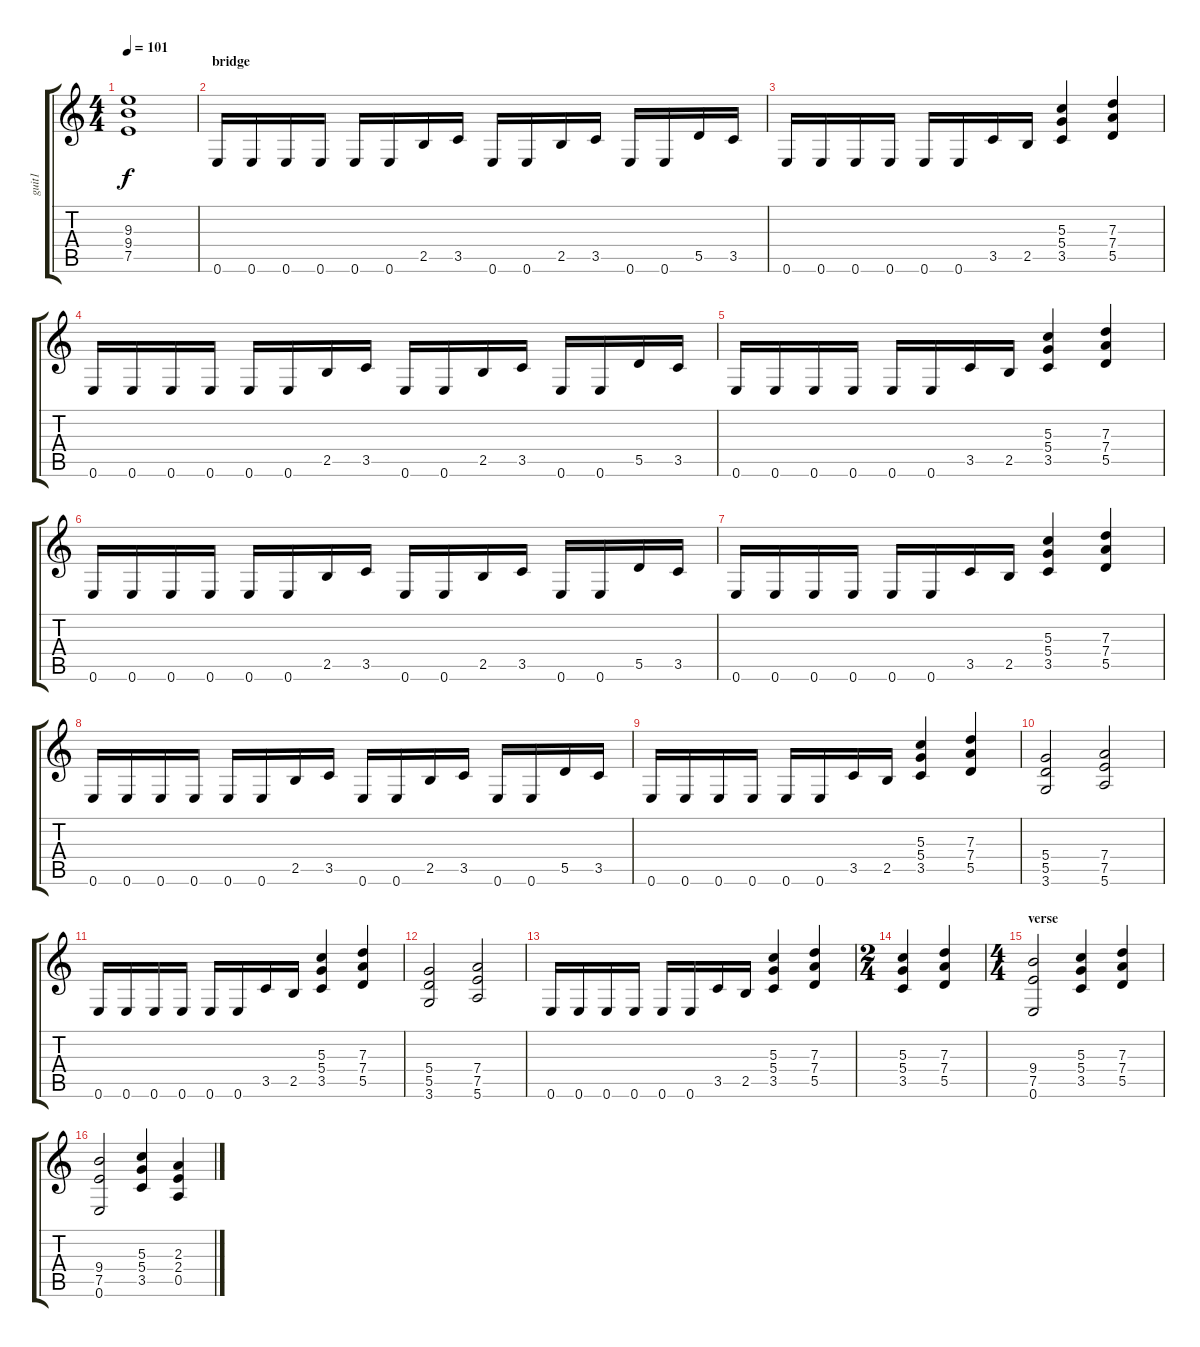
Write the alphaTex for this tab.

\track ("guit1" "guit1") {instrument acousticguitarsteel}
\staff {score tabs}
\tuning (E4 B3 G3 D3 A2 E2) {hide}
\ts (4 4)
\tempo 101
\clef g2
\ks c
(9.3 9.4 7.5).1{dy f} |
\section ("" "bridge")
0.6.16{instrument distortionguitar} 0.6.16 0.6.16 0.6.16 0.6.16 0.6.16 2.5.16 3.5.16 0.6.16 0.6.16 2.5.16 3.5.16 0.6.16 0.6.16 5.5.16 3.5.16 |
0.6.16 0.6.16 0.6.16 0.6.16 0.6.16 0.6.16 3.5.16 2.5.16 (5.3 5.4 3.5).4 (7.3 7.4 5.5).4 |
0.6.16 0.6.16 0.6.16 0.6.16 0.6.16 0.6.16 2.5.16 3.5.16 0.6.16 0.6.16 2.5.16 3.5.16 0.6.16 0.6.16 5.5.16 3.5.16 |
0.6.16 0.6.16 0.6.16 0.6.16 0.6.16 0.6.16 3.5.16 2.5.16 (5.3 5.4 3.5).4 (7.3 7.4 5.5).4 |
0.6.16 0.6.16 0.6.16 0.6.16 0.6.16 0.6.16 2.5.16 3.5.16 0.6.16 0.6.16 2.5.16 3.5.16 0.6.16 0.6.16 5.5.16 3.5.16 |
0.6.16 0.6.16 0.6.16 0.6.16 0.6.16 0.6.16 3.5.16 2.5.16 (5.3 5.4 3.5).4 (7.3 7.4 5.5).4 |
0.6.16 0.6.16 0.6.16 0.6.16 0.6.16 0.6.16 2.5.16 3.5.16 0.6.16 0.6.16 2.5.16 3.5.16 0.6.16 0.6.16 5.5.16 3.5.16 |
0.6.16 0.6.16 0.6.16 0.6.16 0.6.16 0.6.16 3.5.16 2.5.16 (5.3 5.4 3.5).4 (7.3 7.4 5.5).4 |
(5.4 5.5 3.6).2 (7.4 7.5 5.6).2 |
0.6.16 0.6.16 0.6.16 0.6.16 0.6.16 0.6.16 3.5.16 2.5.16 (5.3 5.4 3.5).4 (7.3 7.4 5.5).4 |
(5.4 5.5 3.6).2 (7.4 7.5 5.6).2 |
0.6.16 0.6.16 0.6.16 0.6.16 0.6.16 0.6.16 3.5.16 2.5.16 (5.3 5.4 3.5).4 (7.3 7.4 5.5).4 |
\ts (2 4)
(5.3 5.4 3.5).4 (7.3 7.4 5.5).4 |
\ts (4 4)
\section ("" "verse")
(9.4 7.5 0.6).2{instrument distortionguitar} (5.3 5.4 3.5).4 (7.3 7.4 5.5).4 |
(9.4 7.5 0.6).2 (5.3 5.4 3.5).4 (2.3 2.4 0.5).4
